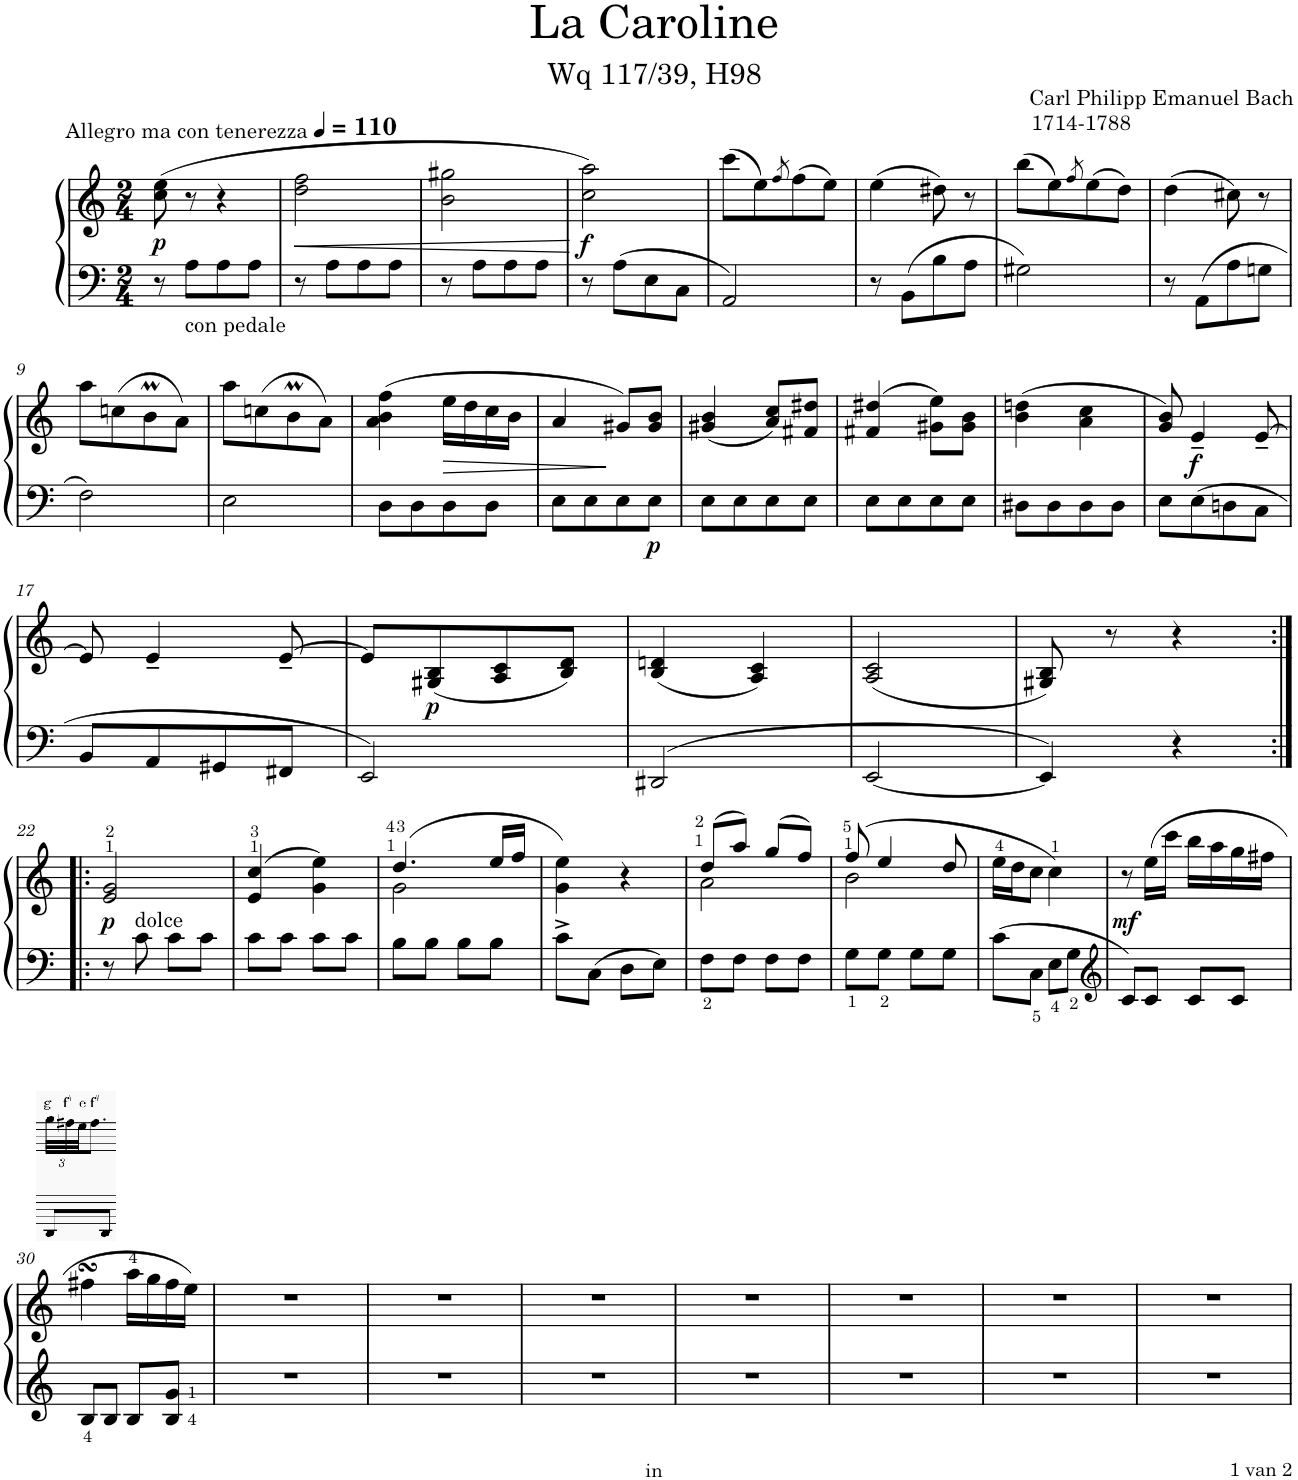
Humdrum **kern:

**kern	**kern	**dynam
*part1	*part1	*part1
*staff2	*staff1	*staff1/2
*I"Piano	*	*
*I'Pno.	*	*
*clefF4	*clefG2	*
*k[]	*k[]	*
*M2/4	*M2/4	*
*MM110	*MM110	*
=1	=1	=1
!	!LO:TX:a:t=Allegro ma con tenerezza	!
!	!	!LO:DY:b
8r	(8cc\ 8ee\	p
!LO:TX:b:t=con pedale	!	!
8A\L	8r	.
8A\	4r	.
8A\J	.	.
=2	=2	=2
!	!	!LO:HP:b
8r	2dd\ 2ff\	<
8A\L	.	.
8A\	.	.
8A\J	.	.
=3	=3	=3
8r	2b\ 2gg#X\	.
8A\L	.	.
8A\	.	.
8A\J	.	.
.	.	[
=4	=4	=4
!	!	!LO:DY:b
8r	2cc\ 2aa\)	f
8A\L	.	.
8E\	.	.
8C\J	.	.
=5	=5	=5
2AA/	(8ccc\L	.
.	8ee\)	.
.	8qff/	.
.	(8ff\	.
.	8ee\J)	.
=6	=6	=6
8r	(4ee\	.
8BB\L	.	.
8B\	8dd#X\)	.
8A\J	8r	.
=7	=7	=7
2G#X\	(8bb\L	.
.	8ee\)	.
.	8qff/	.
.	(8ee\	.
.	8dd\J)	.
=8	=8	=8
8r	(4dd\	.
8AA\L	.	.
8A\	8cc#X\)	.
8Gn\J	8r	.
!!LO:LB:g=z
=9	=9	=9
2F\	8aa\L	.
.	(8ccn\	.
.	8bm\	.
.	8a\J)	.
=10	=10	=10
2E\	8aa\L	.
.	(8ccn\	.
.	8bm\	.
.	8a\J)	.
=11	=11	=11
8D\L	(4a\ 4b\ 4ff\	.
8D\	.	.
!	!	!LO:HP:b
8D\	16ee\LL	>
.	16dd\	.
8D\J	16cc\	.
.	16b\JJ	.
=12	=12	=12
8E\L	4a/	.
8E\	.	.
8E\	8g#X/L)	]
!	!	!LO:DY:b=2
8E\J	8g#/ 8b/J	p
=13	=13	=13
8E\L	(4g#X/ 4b/	.
8E\	.	.
8E\	8a/ 8cc/L)	.
8E\J	8f#X/ 8dd#X/J	.
=14	=14	=14
8E\L	(4f#X/ 4dd#X/	.
8E\	.	.
8E\	8g#X\ 8ee\L)	.
8E\J	8g#\ 8b\J	.
=15	=15	=15
8D#X\L	(4b\ 4ddn\	.
8D#\	.	.
8D#\	4a\ 4cc\	.
8D#\J	.	.
=16	=16	=16
8E\L	8g/ 8b/)	.
!	!	!LO:DY:b
8E\	4e~/	f
8Dn\	.	.
8C\J	[>8e~/	.
!!LO:LB:g=z
=17	=17	=17
8BB/L	8e/]	.
8AA/	4e~/	.
8GG#X/	.	.
8FF#X/J	[>8e~/	.
=18	=18	=18
2EE/	8e/L]	.
!	!	!LO:DY:b
.	(8G#X/ 8B/	p
.	8A/ 8c/	.
.	8B/ 8d/J)	.
=19	=19	=19
2DD#X/	(4B/ 4dn/	.
.	4A/ 4c/)	.
=20	=20	=20
[2EE/	(2A/ 2c/	.
=21	=21	=21
4EE/]	8G#X/ 8B/)	.
.	8r	.
4r	4r	.
!!LO:LB:g=z
=22:|!|:	=22:|!|:	=22:|!|:
!	!	!LO:DY:b
8r	2e/ 2g/	p
!LO:TX:a:t=dolce	!	!
8c\	.	.
8c\L	.	.
8c\J	.	.
=23	=23	=23
8c\L	(4e/ 4cc/	.
8c\J	.	.
8c\L	4g\ 4ee\)	.
8c\J	.	.
=24	=24	=24
*	*^	*
8B\L	(4.dd/	2g\	.
8B\J	.	.	.
8B\L	.	.	.
8B\J	16ee/LL	.	.
.	16ff/JJ	.	.
*	*v	*v	*
=25	=25	=25
8c^\L	4g\ 4ee\)	.
8C\J	.	.
8D\L	4r	.
8E\J	.	.
=26	=26	=26
*	*^	*
8F\L	(8dd/L	2a\	.
8F\J	8aa/J)	.	.
8F\L	(8gg/L	.	.
8F\J	8ff/J)	.	.
=27	=27	=27	=27
8G\L	(8ff/	2b\	.
8G\J	4ee/	.	.
8G\L	.	.	.
8G\J	8dd/	.	.
*	*v	*v	*
=28	=28	=28
8c\L	16ee\LL	.
.	16dd\J	.
8C\J	8cc\J	.
8E\L	4cc\)	.
8G\J	.	.
=29	=29	=29
*clefG2	*	*
!	!	!LO:DY:b
8c/L	8r	mf
8c/J	(16ee\LL	.
.	16ccc\JJ	.
8c/L	16bb\LL	.
.	16aa\	.
8c/J	16gg\	.
.	16ff#X\JJ	.
!!LO:LB:g=z
=30	=30	=30
8B/L	4ff#XsSsS\	.
8B/J	.	.
8B/L	16aa\LL	.
.	16gg\	.
8B/ 8g/J	16ff#\	.
.	16ee\JJ)	.
=31	=31	=31
2r	2r	.
=32	=32	=32
2r	2r	.
=33	=33	=33
2r	2r	.
=34	=34	=34
2r	2r	.
=35	=35	=35
2r	2r	.
=36	=36	=36
2r	2r	.
=37	=37	=37
2r	2r	.
=	=	=
*-	*-	*-
